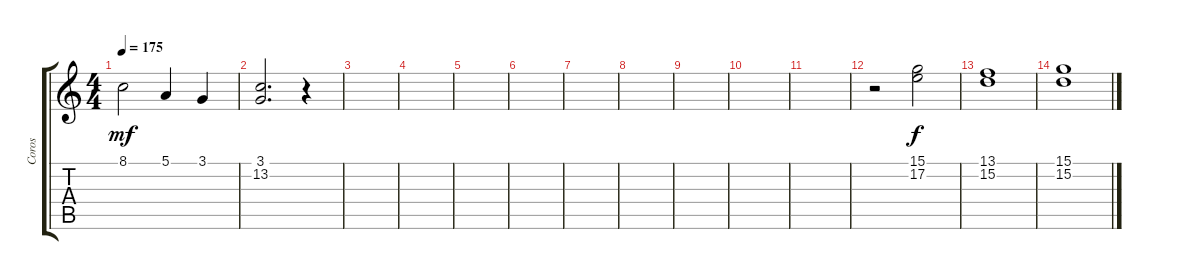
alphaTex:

\track ("Coros" "Coros") {instrument choiraahs}
\staff {score tabs}
\tuning (E4 B3 G3 D3 A2 E2) {hide}
\ts (4 4)
\tempo 175
\clef g2
\ks c
8.1.2{dy mf} 5.1.4 3.1.4 |
(3.1 13.2).2{d} r.4 |
|
|
|
|
|
|
|
|
|
r.2 (15.1 17.2).2{dy f} |
(13.1 15.2).1 |
(15.1 15.2).1
